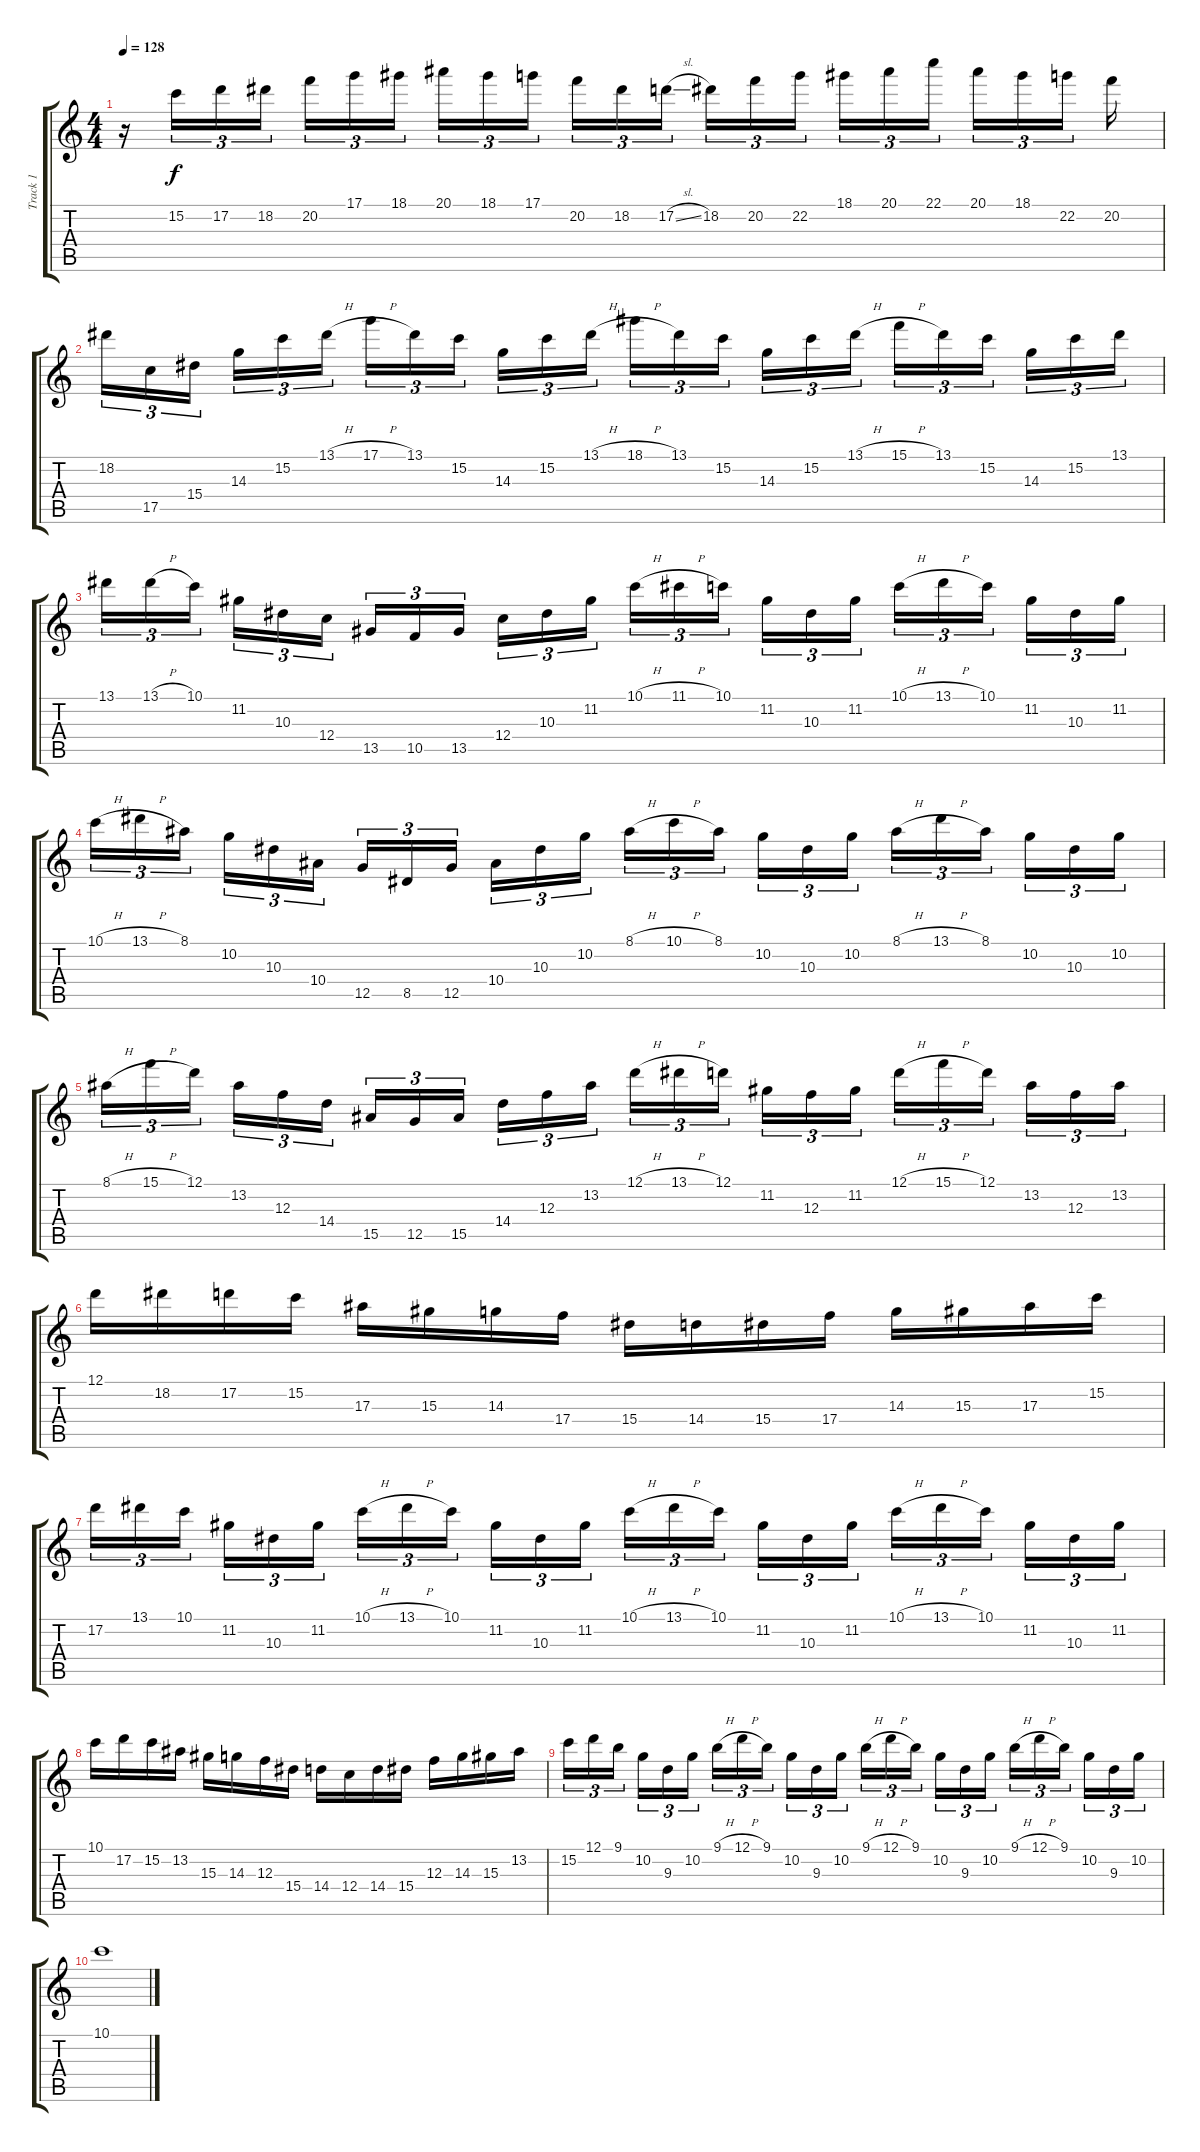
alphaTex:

\track ("Track 1" "Track 1") {instrument overdrivenguitar}
\staff {score tabs}
\tuning (D4 A3 F3 C3 G2 C2) {hide}
\ts (4 4)
\tempo 128
\clef g2
\ks c
r.16{dy f} 15.2.16{tu (3 2)} 17.2.16{tu (3 2)} 18.2.16{tu (3 2) beam splitsecondary} 20.2.16{tu (3 2)} 17.1.16{tu (3 2)} 18.1.16{tu (3 2) beam splitsecondary} 20.1.16{tu (3 2)} 18.1.16{tu (3 2)} 17.1.16{tu (3 2) beam splitsecondary} 20.2.16{tu (3 2)} 18.2.16{tu (3 2)} 17.2{sl}.16{tu (3 2) beam splitsecondary} 18.2.16{tu (3 2)} 20.2.16{tu (3 2)} 22.2.16{tu (3 2) beam splitsecondary} 18.1.16{tu (3 2)} 20.1.16{tu (3 2)} 22.1.16{tu (3 2) beam splitsecondary} 20.1.16{tu (3 2)} 18.1.16{tu (3 2)} 22.2.16{tu (3 2) beam splitsecondary} 20.2.16 |
18.2.16{tu (3 2)} 17.5.16{tu (3 2)} 15.4.16{tu (3 2) beam splitsecondary} 14.3.16{tu (3 2)} 15.2.16{tu (3 2)} 13.1{h}.16{tu (3 2)} 17.1{h}.16{tu (3 2)} 13.1.16{tu (3 2)} 15.2.16{tu (3 2) beam splitsecondary} 14.3.16{tu (3 2)} 15.2.16{tu (3 2)} 13.1{h}.16{tu (3 2)} 18.1{h}.16{tu (3 2)} 13.1.16{tu (3 2)} 15.2.16{tu (3 2) beam splitsecondary} 14.3.16{tu (3 2)} 15.2.16{tu (3 2)} 13.1{h}.16{tu (3 2)} 15.1{h}.16{tu (3 2)} 13.1.16{tu (3 2)} 15.2.16{tu (3 2) beam splitsecondary} 14.3.16{tu (3 2)} 15.2.16{tu (3 2)} 13.1.16{tu (3 2)} |
13.1.16{tu (3 2)} 13.1{h}.16{tu (3 2)} 10.1.16{tu (3 2) beam splitsecondary} 11.2.16{tu (3 2)} 10.3.16{tu (3 2)} 12.4.16{tu (3 2)} 13.5.16{tu (3 2)} 10.5.16{tu (3 2)} 13.5.16{tu (3 2) beam splitsecondary} 12.4.16{tu (3 2)} 10.3.16{tu (3 2)} 11.2.16{tu (3 2)} 10.1{h}.16{tu (3 2)} 11.1{h}.16{tu (3 2)} 10.1.16{tu (3 2) beam splitsecondary} 11.2.16{tu (3 2)} 10.3.16{tu (3 2)} 11.2.16{tu (3 2)} 10.1{h}.16{tu (3 2)} 13.1{h}.16{tu (3 2)} 10.1.16{tu (3 2) beam splitsecondary} 11.2.16{tu (3 2)} 10.3.16{tu (3 2)} 11.2.16{tu (3 2)} |
10.1{h}.16{tu (3 2)} 13.1{h}.16{tu (3 2)} 8.1.16{tu (3 2) beam splitsecondary} 10.2.16{tu (3 2)} 10.3.16{tu (3 2)} 10.4.16{tu (3 2)} 12.5.16{tu (3 2)} 8.5.16{tu (3 2)} 12.5.16{tu (3 2) beam splitsecondary} 10.4.16{tu (3 2)} 10.3.16{tu (3 2)} 10.2.16{tu (3 2)} 8.1{h}.16{tu (3 2)} 10.1{h}.16{tu (3 2)} 8.1.16{tu (3 2) beam splitsecondary} 10.2.16{tu (3 2)} 10.3.16{tu (3 2)} 10.2.16{tu (3 2)} 8.1{h}.16{tu (3 2)} 13.1{h}.16{tu (3 2)} 8.1.16{tu (3 2) beam splitsecondary} 10.2.16{tu (3 2)} 10.3.16{tu (3 2)} 10.2.16{tu (3 2)} |
8.1{h}.16{tu (3 2)} 15.1{h}.16{tu (3 2)} 12.1.16{tu (3 2) beam splitsecondary} 13.2.16{tu (3 2)} 12.3.16{tu (3 2)} 14.4.16{tu (3 2)} 15.5.16{tu (3 2)} 12.5.16{tu (3 2)} 15.5.16{tu (3 2) beam splitsecondary} 14.4.16{tu (3 2)} 12.3.16{tu (3 2)} 13.2.16{tu (3 2)} 12.1{h}.16{tu (3 2)} 13.1{h}.16{tu (3 2)} 12.1.16{tu (3 2) beam splitsecondary} 11.2.16{tu (3 2)} 12.3.16{tu (3 2)} 11.2.16{tu (3 2)} 12.1{h}.16{tu (3 2)} 15.1{h}.16{tu (3 2)} 12.1.16{tu (3 2) beam splitsecondary} 13.2.16{tu (3 2)} 12.3.16{tu (3 2)} 13.2.16{tu (3 2)} |
12.1.16 18.2.16 17.2.16 15.2.16 17.3.16 15.3.16 14.3.16 17.4.16 15.4.16 14.4.16 15.4.16 17.4.16 14.3.16 15.3.16 17.3.16 15.2.16 |
17.2.16{tu (3 2)} 13.1.16{tu (3 2)} 10.1.16{tu (3 2) beam splitsecondary} 11.2.16{tu (3 2)} 10.3.16{tu (3 2)} 11.2.16{tu (3 2)} 10.1{h}.16{tu (3 2)} 13.1{h}.16{tu (3 2)} 10.1.16{tu (3 2) beam splitsecondary} 11.2.16{tu (3 2)} 10.3.16{tu (3 2)} 11.2.16{tu (3 2)} 10.1{h}.16{tu (3 2)} 13.1{h}.16{tu (3 2)} 10.1.16{tu (3 2) beam splitsecondary} 11.2.16{tu (3 2)} 10.3.16{tu (3 2)} 11.2.16{tu (3 2)} 10.1{h}.16{tu (3 2)} 13.1{h}.16{tu (3 2)} 10.1.16{tu (3 2) beam splitsecondary} 11.2.16{tu (3 2)} 10.3.16{tu (3 2)} 11.2.16{tu (3 2)} |
10.1.16 17.2.16 15.2.16 13.2.16 15.3.16 14.3.16 12.3.16 15.4.16 14.4.16 12.4.16 14.4.16 15.4.16 12.3.16 14.3.16 15.3.16 13.2.16 |
15.2.16{tu (3 2)} 12.1.16{tu (3 2)} 9.1.16{tu (3 2) beam splitsecondary} 10.2.16{tu (3 2)} 9.3.16{tu (3 2)} 10.2.16{tu (3 2)} 9.1{h}.16{tu (3 2)} 12.1{h}.16{tu (3 2)} 9.1.16{tu (3 2) beam splitsecondary} 10.2.16{tu (3 2)} 9.3.16{tu (3 2)} 10.2.16{tu (3 2)} 9.1{h}.16{tu (3 2)} 12.1{h}.16{tu (3 2)} 9.1.16{tu (3 2) beam splitsecondary} 10.2.16{tu (3 2)} 9.3.16{tu (3 2)} 10.2.16{tu (3 2)} 9.1{h}.16{tu (3 2)} 12.1{h}.16{tu (3 2)} 9.1.16{tu (3 2) beam splitsecondary} 10.2.16{tu (3 2)} 9.3.16{tu (3 2)} 10.2.16{tu (3 2)} |
10.1.1
